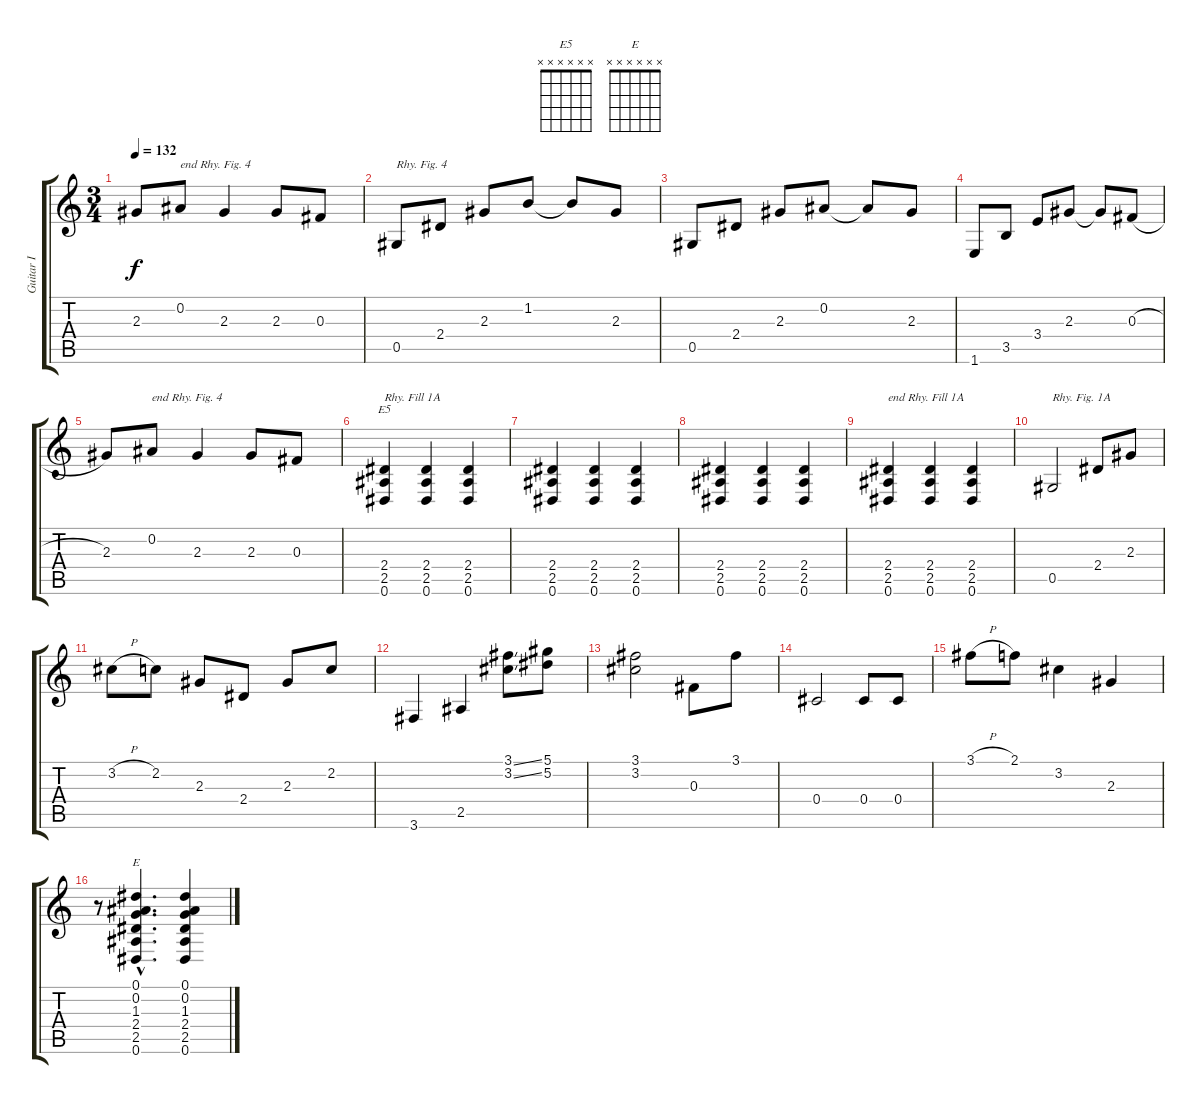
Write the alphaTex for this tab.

\track ("Guitar I" "Guitar I") {instrument electricguitarclean}
\staff {score tabs}
\tuning (Eb4 Bb3 Gb3 Db3 Ab2 Eb2) {hide}
\chord ("E5" x x x x x x) {firstfret 0}
\chord ("E" x x x x x x) {firstfret 0}
\ts (3 4)
\tempo 132
\clef g2
\ks c
2.3.8{dy f} 0.2.8{txt "end Rhy. Fig. 4"} 2.3.4 2.3.8 0.3.8 |
0.5.8{txt "Rhy. Fig. 4"} 2.4.8 2.3.8 1.2.8 1.2{t}.8 2.3.8 |
0.5.8 2.4.8 2.3.8 0.2.8 0.2{t}.8 2.3.8 |
1.6.8 3.5.8 3.4.8 2.3.8 2.3{t}.8 0.3{h}.8 |
2.3.8 0.2.8{txt "end Rhy. Fig. 4"} 2.3.4 2.3.8 0.3.8 |
(2.4 2.5 0.6).4{ch "E5" txt "Rhy. Fill 1A"} (2.4 2.5 0.6).4 (2.4 2.5 0.6).4 |
(2.4 2.5 0.6).4 (2.4 2.5 0.6).4 (2.4 2.5 0.6).4 |
(2.4 2.5 0.6).4 (2.4 2.5 0.6).4 (2.4 2.5 0.6).4 |
(2.4 2.5 0.6).4{txt "end Rhy. Fill 1A"} (2.4 2.5 0.6).4 (2.4 2.5 0.6).4 |
0.5.2{txt "Rhy. Fig. 1A"} 2.4.8 2.3.8 |
3.2{h}.8 2.2.8 2.3.8 2.4.8 2.3.8 2.2.8 |
3.6.4 2.5.4 (3.1{ss} 3.2{ss}).8 (5.1 5.2).8 |
(3.1 3.2).2 0.3.8 3.1.8 |
0.4.2 0.4.8 0.4.8 |
3.1{h}.8 2.1.8 3.2.4 2.3.4 |
r.8 (0.1{hac} 0.2{hac} 1.3{hac} 2.4{hac} 2.5{hac} 0.6{hac}).4{d ch "E"} (0.1 0.2 1.3 2.4 2.5 0.6).4
